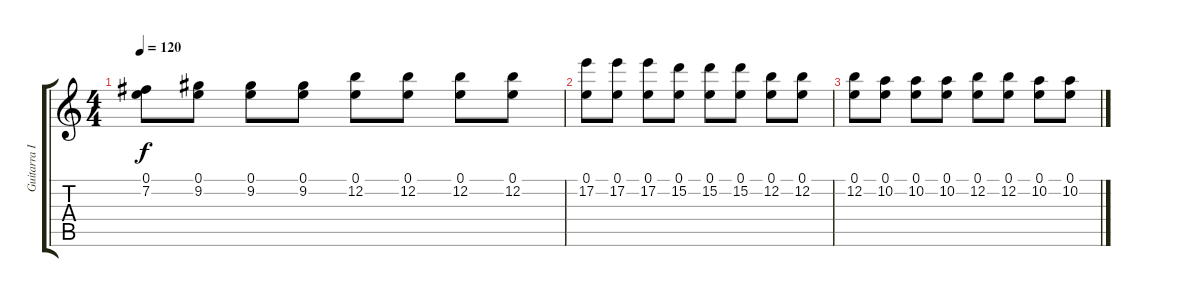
\track ("Guitarra I" "Guitarra I") {instrument distortionguitar}
\staff {score tabs}
\tuning (E4 B3 G3 D3 A2 E2) {hide}
\ts (4 4)
\tempo 120
\clef g2
\ks c
(0.1 7.2).8{dy f volume 5} (0.1 9.2).8{volume 4} (0.1 9.2).8 (0.1 9.2).8{volume 3} (0.1 12.2).8 (0.1 12.2).8 (0.1 12.2).8 (0.1 12.2).8 |
(0.1 17.2).8{volume 2} (0.1 17.2).8 (0.1 17.2).8{volume 1} (0.1 15.2).8 (0.1 15.2).8 (0.1 15.2).8 (0.1 12.2).8 (0.1 12.2).8 |
(0.1 12.2).8{volume 0} (0.1 10.2).8 (0.1 10.2).8 (0.1 10.2).8 (0.1 12.2).8 (0.1 12.2).8 (0.1 10.2).8 (0.1 10.2).8
